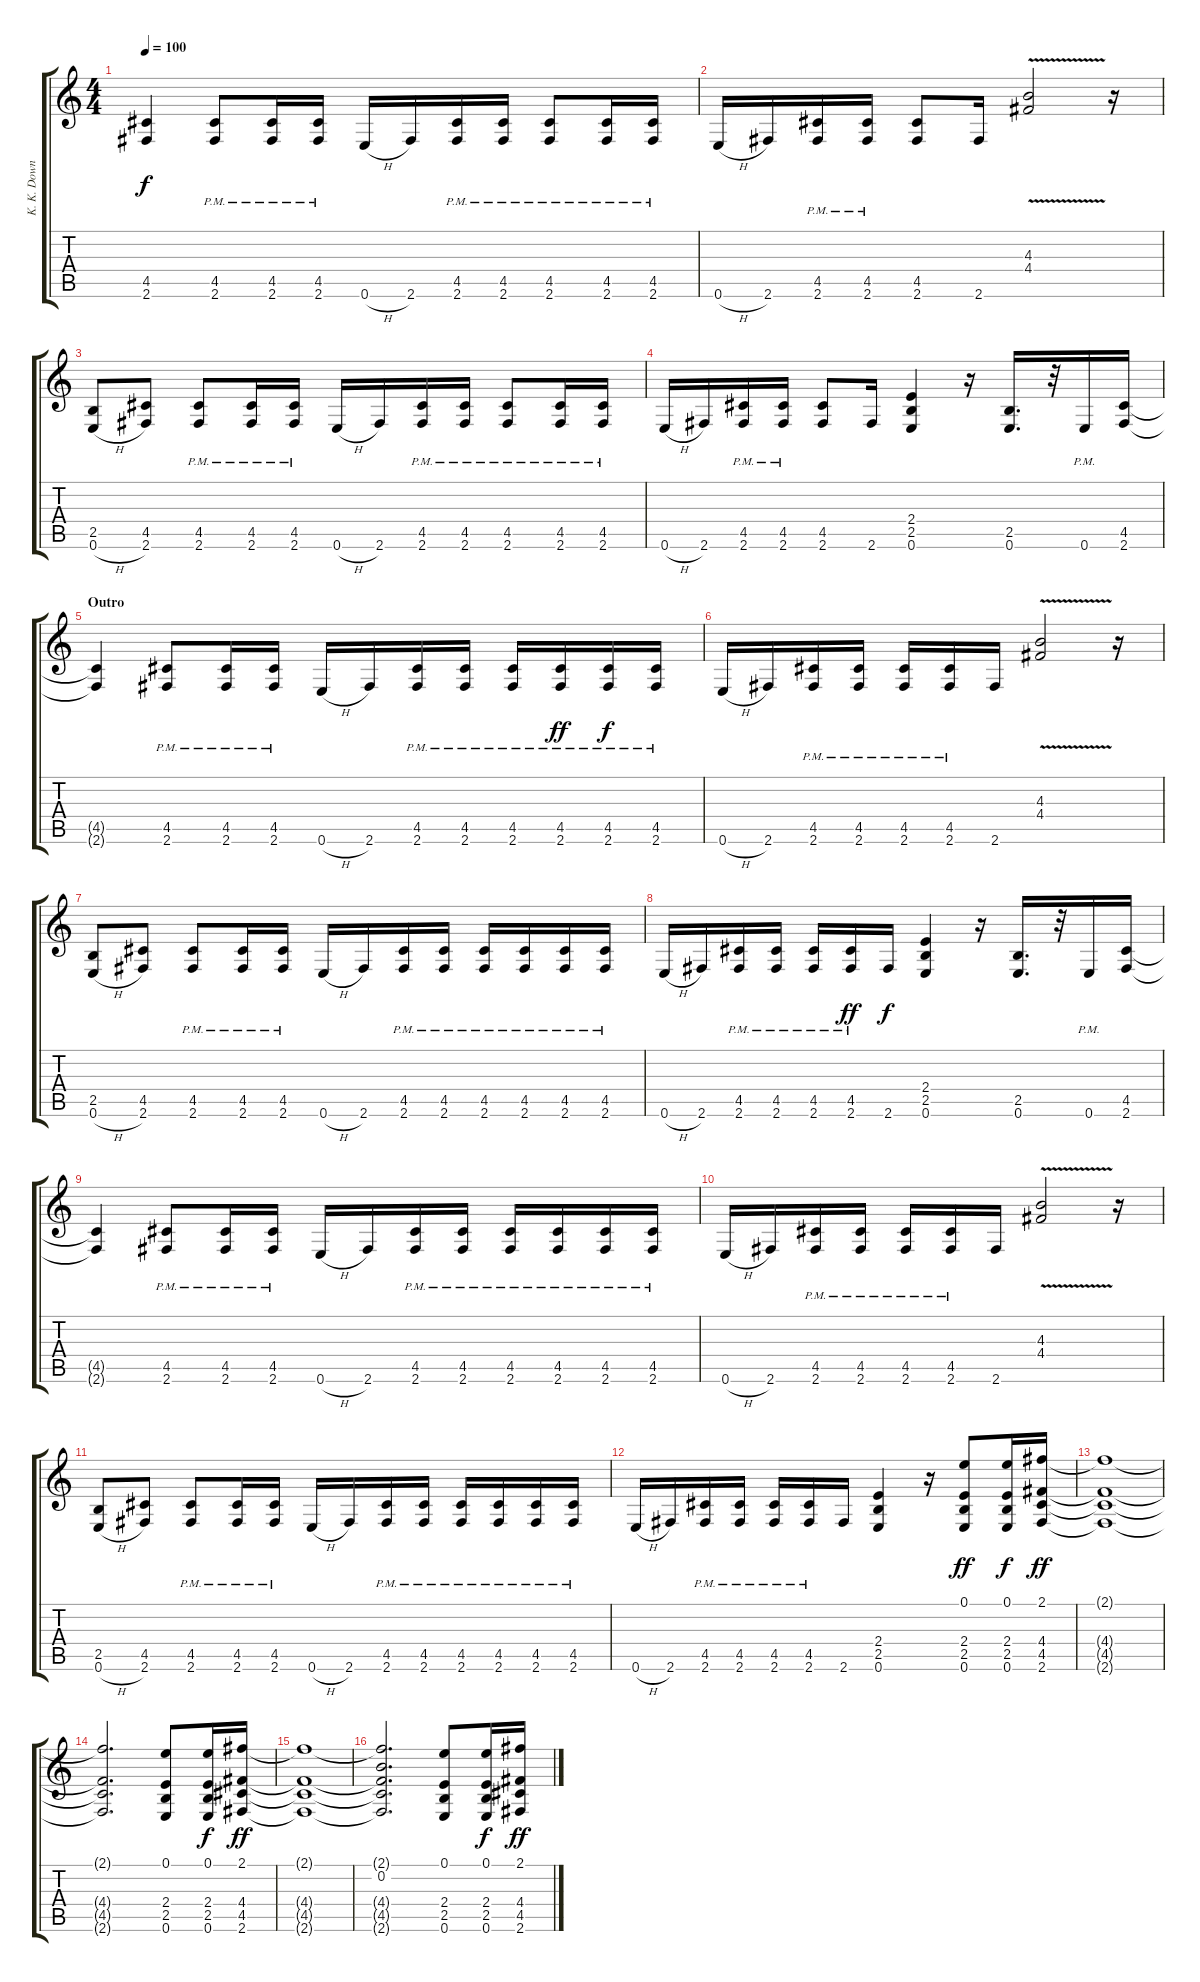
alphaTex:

\track ("K. K. Downing" "K. K. Down") {instrument distortionguitar}
\staff {score tabs}
\tuning (E4 B3 G3 D3 A2 E2) {hide}
\ts (4 4)
\tempo 100
\clef g2
\ks c
(4.5{t} 2.6{t}).4{dy f} (4.5{pm} 2.6{pm}).8 (4.5{pm} 2.6{pm}).16 (4.5{pm} 2.6{pm}).16 0.6{h}.16 2.6.16 (4.5{pm} 2.6{pm}).16 (4.5{pm} 2.6{pm}).16 (4.5{pm} 2.6{pm}).8 (4.5{pm} 2.6{pm}).16 (4.5{pm} 2.6{pm}).16 |
0.6{h}.16 2.6.16 (4.5{pm} 2.6{pm}).16 (4.5{pm} 2.6{pm}).16 (4.5 2.6).8 2.6.16 (4.3{v} 4.4{v}).2 r.16 |
(2.5 0.6{h}).8 (4.5 2.6).8 (4.5{pm} 2.6{pm}).8 (4.5{pm} 2.6{pm}).16 (4.5{pm} 2.6{pm}).16 0.6{h}.16 2.6.16 (4.5{pm} 2.6{pm}).16 (4.5{pm} 2.6{pm}).16 (4.5{pm} 2.6{pm}).8 (4.5{pm} 2.6{pm}).16 (4.5{pm} 2.6{pm}).16 |
0.6{h}.16 2.6.16 (4.5{pm} 2.6{pm}).16 (4.5{pm} 2.6{pm}).16 (4.5 2.6).8 2.6.16 (2.4 2.5 0.6).4 r.16 (2.5 0.6).16{d} r.32 0.6{pm}.16 (4.5 2.6).16 |
\section ("" "Outro")
(4.5{t} 2.6{t}).4 (4.5{pm} 2.6{pm}).8 (4.5{pm} 2.6{pm}).16 (4.5{pm} 2.6{pm}).16 0.6{h}.16 2.6.16 (4.5{pm} 2.6{pm}).16 (4.5{pm} 2.6{pm}).16 (4.5{pm} 2.6{pm}).16 (4.5{pm} 2.6{pm}).16{dy ff} (4.5{pm} 2.6{pm}).16{dy f} (4.5{pm} 2.6{pm}).16 |
0.6{h}.16 2.6.16 (4.5{pm} 2.6{pm}).16 (4.5{pm} 2.6{pm}).16 (4.5{pm} 2.6{pm}).16 (4.5{pm} 2.6{pm}).16 2.6.16 (4.3{v} 4.4{v}).2 r.16 |
(2.5 0.6{h}).8 (4.5 2.6).8 (4.5{pm} 2.6{pm}).8 (4.5{pm} 2.6{pm}).16 (4.5{pm} 2.6{pm}).16 0.6{h}.16 2.6.16 (4.5{pm} 2.6{pm}).16 (4.5{pm} 2.6{pm}).16 (4.5{pm} 2.6{pm}).16 (4.5{pm} 2.6{pm}).16 (4.5{pm} 2.6{pm}).16 (4.5{pm} 2.6{pm}).16 |
0.6{h}.16 2.6.16 (4.5{pm} 2.6{pm}).16 (4.5{pm} 2.6{pm}).16 (4.5{pm} 2.6{pm}).16 (4.5{pm} 2.6{pm}).16{dy ff} 2.6.16{dy f} (2.4 2.5 0.6).4 r.16 (2.5 0.6).16{d} r.32 0.6{pm}.16 (4.5 2.6).16 |
(4.5{t} 2.6{t}).4 (4.5{pm} 2.6{pm}).8 (4.5{pm} 2.6{pm}).16 (4.5{pm} 2.6{pm}).16 0.6{h}.16 2.6.16 (4.5{pm} 2.6{pm}).16 (4.5{pm} 2.6{pm}).16 (4.5{pm} 2.6{pm}).16 (4.5{pm} 2.6{pm}).16 (4.5{pm} 2.6{pm}).16 (4.5{pm} 2.6{pm}).16 |
0.6{h}.16 2.6.16 (4.5{pm} 2.6{pm}).16 (4.5{pm} 2.6{pm}).16 (4.5{pm} 2.6{pm}).16 (4.5 2.6{pm}).16 2.6.16 (4.3{v} 4.4{v}).2 r.16 |
(2.5 0.6{h}).8 (4.5 2.6).8 (4.5{pm} 2.6{pm}).8 (4.5{pm} 2.6{pm}).16 (4.5{pm} 2.6{pm}).16 0.6{h}.16 2.6.16 (4.5{pm} 2.6{pm}).16 (4.5{pm} 2.6{pm}).16 (4.5{pm} 2.6{pm}).16 (4.5{pm} 2.6{pm}).16 (4.5{pm} 2.6{pm}).16 (4.5{pm} 2.6{pm}).16 |
0.6{h}.16 2.6.16 (4.5{pm} 2.6{pm}).16 (4.5{pm} 2.6{pm}).16 (4.5{pm} 2.6{pm}).16 (4.5{pm} 2.6{pm}).16 2.6.16 (2.4 2.5 0.6).4 r.16 (0.1 2.4 2.5 0.6).8{dy ff} (0.1 2.4 2.5 0.6).16{dy f} (2.1 4.4 4.5 2.6).16{dy ff} |
(2.1{t} 4.4{t} 4.5{t} 2.6{t}).1 |
(2.1{t} 4.4{t} 4.5{t} 2.6{t}).2{d} (0.1 2.4 2.5 0.6).8 (0.1 2.4 2.5 0.6).16{dy f} (2.1 4.4 4.5 2.6).16{dy ff} |
(2.1{t} 4.4{t} 4.5{t} 2.6{t}).1 |
(2.1{t} 0.2 4.4{t} 4.5{t} 2.6{t}).2{d} (0.1 2.4 2.5 0.6).8 (0.1 2.4 2.5 0.6).16{dy f} (2.1 4.4 4.5 2.6).16{dy ff}
